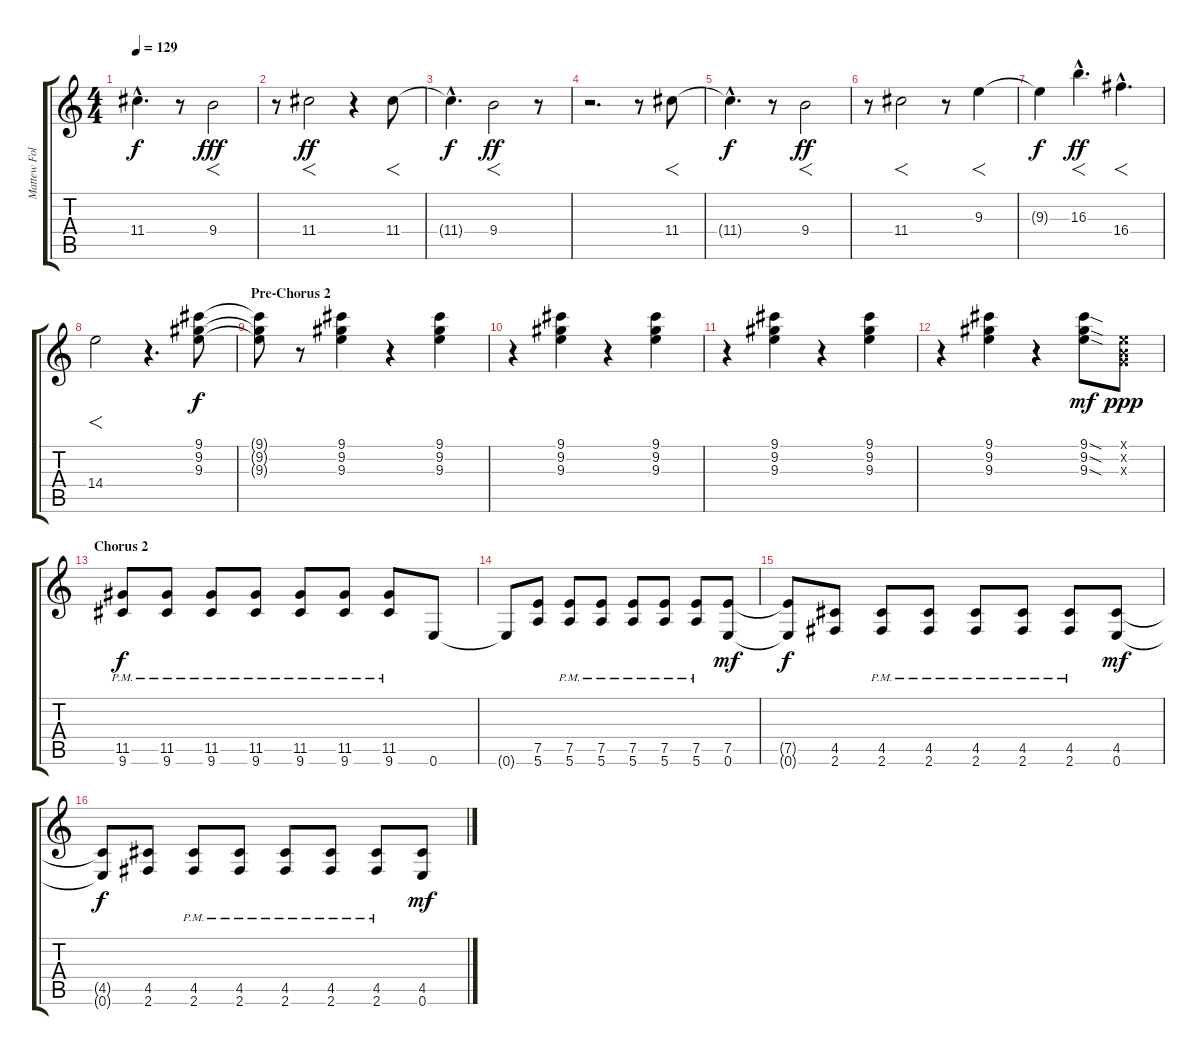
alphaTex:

\track ("Mattew Followill" "Mattew Fol") {instrument overdrivenguitar}
\staff {score tabs}
\tuning (E4 B3 G3 D3 A2 E2) {hide}
\ts (4 4)
\tempo 129
\clef g2
\ks c
11.4{hac t}.4{d dy f} r.8 9.4.2{f dy fff} |
r.8 11.4.2{f dy ff} r.4 11.4.8{f} |
11.4{hac t}.4{d dy f} 9.4.2{f dy ff} r.8 |
r.2{d} r.8 11.4.8{f} |
11.4{hac t}.4{d dy f} r.8 9.4.2{f dy ff} |
r.8 11.4.2{f} r.8 9.3.4{f} |
9.3{t}.4{dy f} 16.3{hac}.4{f d dy ff} 16.4{hac}.4{f d} |
14.4.2{f} r.4{d} (9.1 9.2 9.3).8{dy f} |
\section ("" "Pre-Chorus 2")
(9.1{t} 9.2{t} 9.3{t}).8 r.8 (9.1 9.2 9.3).4 r.4 (9.1 9.2 9.3).4 |
r.4 (9.1 9.2 9.3).4 r.4 (9.1 9.2 9.3).4 |
r.4 (9.1 9.2 9.3).4 r.4 (9.1 9.2 9.3).4 |
r.4 (9.1 9.2 9.3).4 r.4 (9.1{sod} 9.2{sod} 9.3{sod}).8{dy mf} (0.1{x} 0.2{x} 0.3{x}).8{dy ppp} |
\section ("" "Chorus 2 ")
(11.5{pm} 9.6{pm}).8{dy f} (11.5{pm} 9.6{pm}).8 (11.5{pm} 9.6{pm}).8 (11.5{pm} 9.6{pm}).8 (11.5{pm} 9.6{pm}).8 (11.5{pm} 9.6{pm}).8 (11.5{pm} 9.6{pm}).8 0.6.8 |
0.6{t}.8 (7.5 5.6).8 (7.5{pm} 5.6{pm}).8 (7.5{pm} 5.6{pm}).8 (7.5{pm} 5.6{pm}).8 (7.5{pm} 5.6{pm}).8 (7.5{pm} 5.6{pm}).8 (7.5 0.6).8{dy mf} |
(7.5{t} 0.6{t}).8{dy f} (4.5 2.6).8 (4.5{pm} 2.6{pm}).8 (4.5{pm} 2.6{pm}).8 (4.5{pm} 2.6{pm}).8 (4.5{pm} 2.6{pm}).8 (4.5{pm} 2.6{pm}).8 (4.5 0.6).8{dy mf} |
(4.5{t} 0.6{t}).8{dy f} (4.5 2.6).8 (4.5{pm} 2.6{pm}).8 (4.5{pm} 2.6{pm}).8 (4.5{pm} 2.6{pm}).8 (4.5{pm} 2.6{pm}).8 (4.5{pm} 2.6{pm}).8 (4.5 0.6).8{dy mf}
